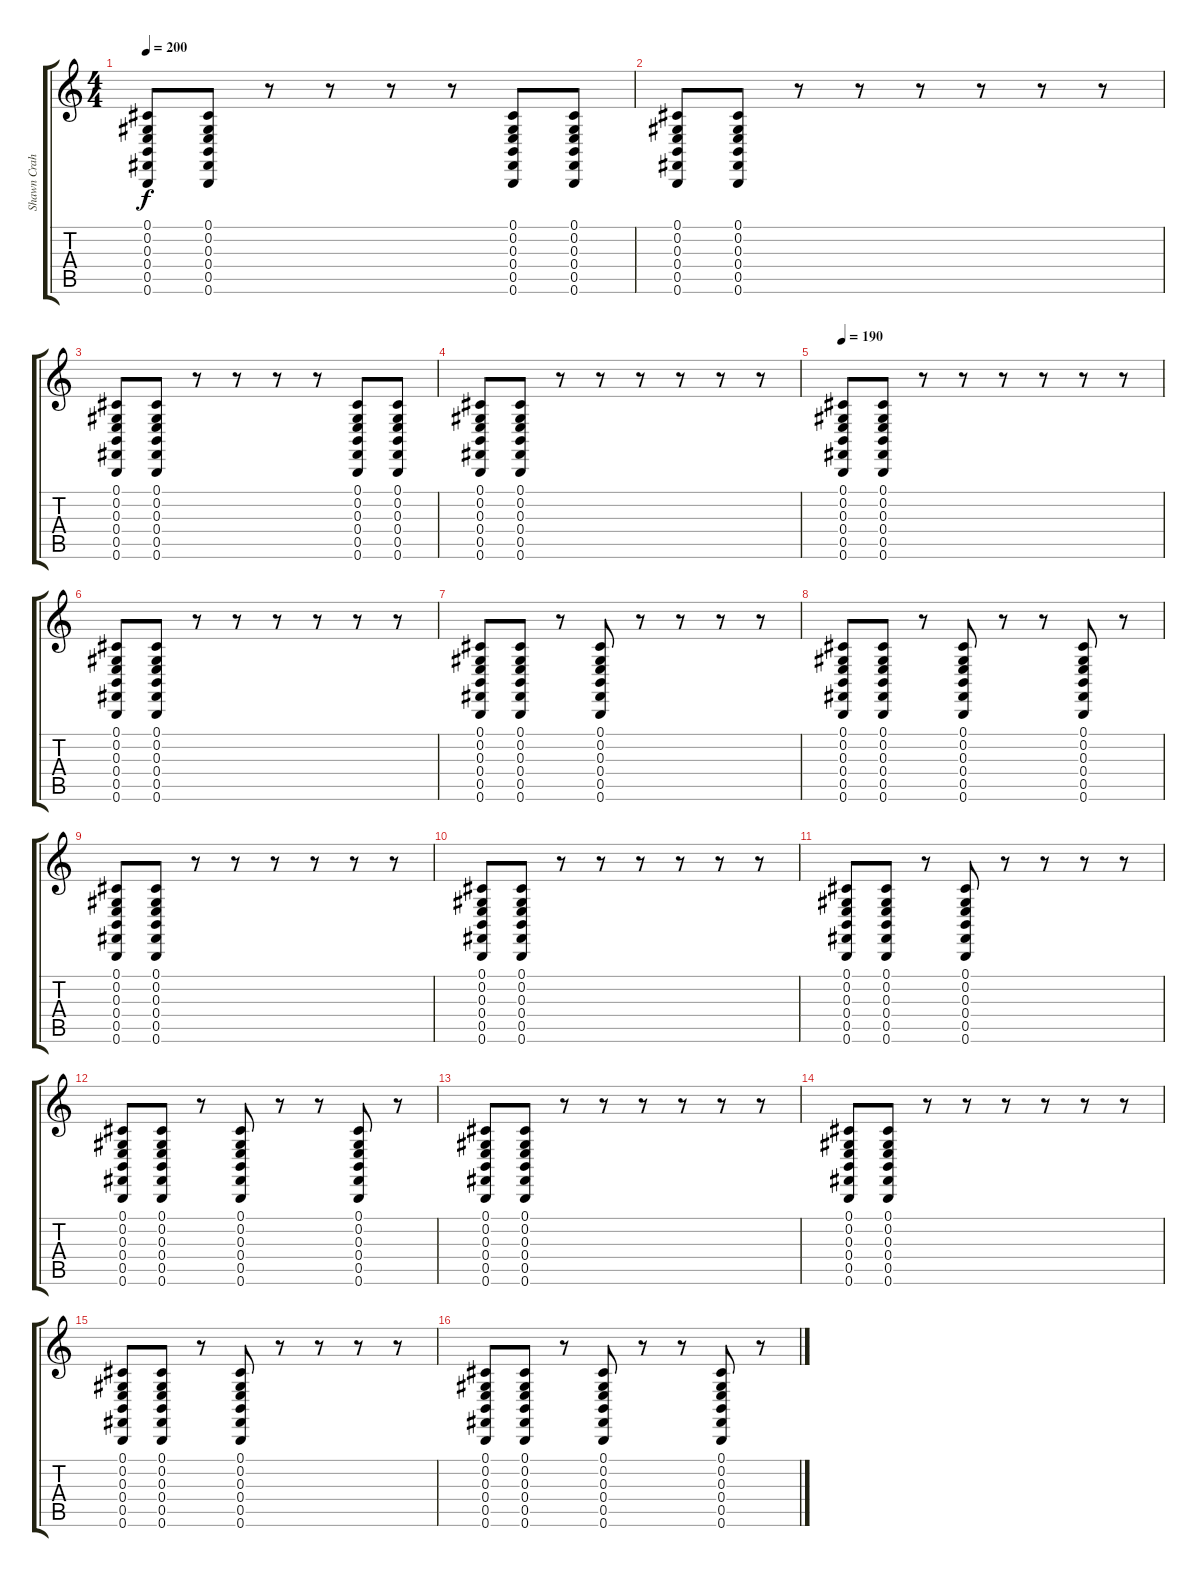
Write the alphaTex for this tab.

\track ("Shawn Crahan" "Shawn Crah") {instrument melodictom}
\staff {score tabs}
\tuning (Db4 Ab3 E3 B2 Gb2 B1) {hide}
\ts (4 4)
\tempo 200
\clef g2
\ks c
(0.1 0.2 0.3 0.4 0.5 0.6).8{dy f} (0.1 0.2 0.3 0.4 0.5 0.6).8 r.8 r.8 r.8 r.8 (0.1 0.2 0.3 0.4 0.5 0.6).8 (0.1 0.2 0.3 0.4 0.5 0.6).8 |
(0.1 0.2 0.3 0.4 0.5 0.6).8 (0.1 0.2 0.3 0.4 0.5 0.6).8 r.8 r.8 r.8 r.8 r.8 r.8 |
(0.1 0.2 0.3 0.4 0.5 0.6).8 (0.1 0.2 0.3 0.4 0.5 0.6).8 r.8 r.8 r.8 r.8 (0.1 0.2 0.3 0.4 0.5 0.6).8 (0.1 0.2 0.3 0.4 0.5 0.6).8 |
(0.1 0.2 0.3 0.4 0.5 0.6).8 (0.1 0.2 0.3 0.4 0.5 0.6).8 r.8 r.8 r.8 r.8 r.8 r.8 |
\tempo 190
(0.1 0.2 0.3 0.4 0.5 0.6).8 (0.1 0.2 0.3 0.4 0.5 0.6).8 r.8 r.8 r.8 r.8 r.8 r.8 |
(0.1 0.2 0.3 0.4 0.5 0.6).8 (0.1 0.2 0.3 0.4 0.5 0.6).8 r.8 r.8 r.8 r.8 r.8 r.8 |
(0.1 0.2 0.3 0.4 0.5 0.6).8 (0.1 0.2 0.3 0.4 0.5 0.6).8 r.8 (0.1 0.2 0.3 0.4 0.5 0.6).8 r.8 r.8 r.8 r.8 |
(0.1 0.2 0.3 0.4 0.5 0.6).8 (0.1 0.2 0.3 0.4 0.5 0.6).8 r.8 (0.1 0.2 0.3 0.4 0.5 0.6).8 r.8 r.8 (0.1 0.2 0.3 0.4 0.5 0.6).8 r.8 |
(0.1 0.2 0.3 0.4 0.5 0.6).8 (0.1 0.2 0.3 0.4 0.5 0.6).8 r.8 r.8 r.8 r.8 r.8 r.8 |
(0.1 0.2 0.3 0.4 0.5 0.6).8 (0.1 0.2 0.3 0.4 0.5 0.6).8 r.8 r.8 r.8 r.8 r.8 r.8 |
(0.1 0.2 0.3 0.4 0.5 0.6).8 (0.1 0.2 0.3 0.4 0.5 0.6).8 r.8 (0.1 0.2 0.3 0.4 0.5 0.6).8 r.8 r.8 r.8 r.8 |
(0.1 0.2 0.3 0.4 0.5 0.6).8 (0.1 0.2 0.3 0.4 0.5 0.6).8 r.8 (0.1 0.2 0.3 0.4 0.5 0.6).8 r.8 r.8 (0.1 0.2 0.3 0.4 0.5 0.6).8 r.8 |
(0.1 0.2 0.3 0.4 0.5 0.6).8 (0.1 0.2 0.3 0.4 0.5 0.6).8 r.8 r.8 r.8 r.8 r.8 r.8 |
(0.1 0.2 0.3 0.4 0.5 0.6).8 (0.1 0.2 0.3 0.4 0.5 0.6).8 r.8 r.8 r.8 r.8 r.8 r.8 |
(0.1 0.2 0.3 0.4 0.5 0.6).8 (0.1 0.2 0.3 0.4 0.5 0.6).8 r.8 (0.1 0.2 0.3 0.4 0.5 0.6).8 r.8 r.8 r.8 r.8 |
(0.1 0.2 0.3 0.4 0.5 0.6).8 (0.1 0.2 0.3 0.4 0.5 0.6).8 r.8 (0.1 0.2 0.3 0.4 0.5 0.6).8 r.8 r.8 (0.1 0.2 0.3 0.4 0.5 0.6).8 r.8
